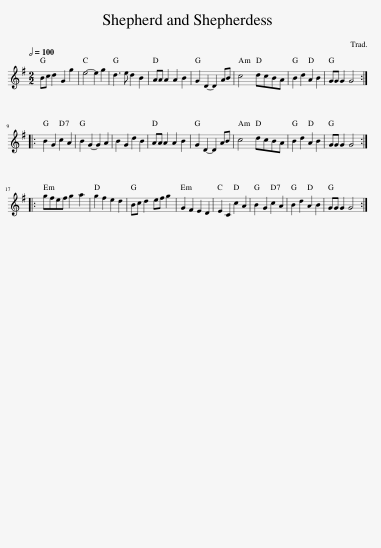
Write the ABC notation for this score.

X:1
L:1/8
Q:1/2=100
M:2/2
I:linebreak $
K:G
V:1 treble
V:1
 Bc d2 G2 g2 | e4- e2 g2 | d3 e d2 B2 | AA A2 A2 B2 | G2 D2- D2 AB | %5
 c4 dcBA | B2 d2 A2 B2 | GG G2 G4 ::$ B2 G2 c2 A2 | B2 G2- G2 A2 | %10
 B2 G2 d2 B2 | AA A2 A2 B2 | G2 D2- D2 AB | c4 dcBA | B2 d2 A2 B2 | %15
 GG G2 G4 ::$ gfef g2 a2 | g2 f2 e2 d2 | Bc d2 ef g2 | G2 F2 E2 D2 | %20
 E2 C2 c2 A2 | B2 G2 c2 A2 | B2 d2 A2 B2 | GG G2 G4 :| %24
